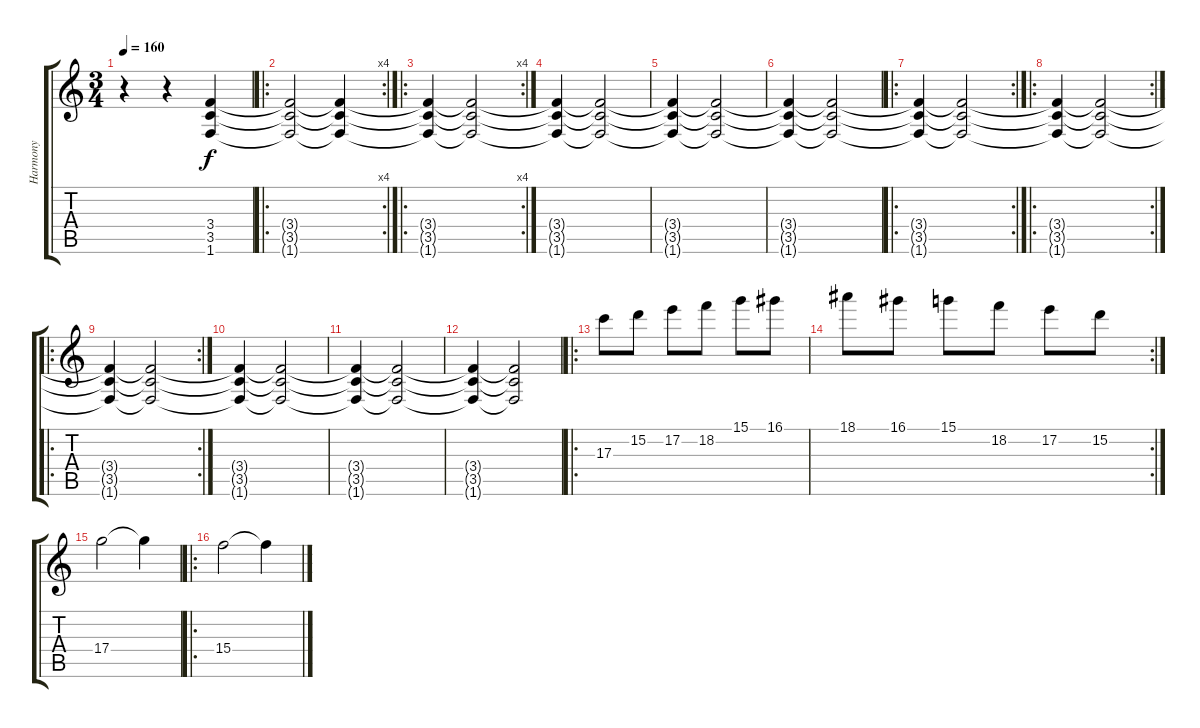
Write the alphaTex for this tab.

\track ("Harmony" "Harmony") {instrument overdrivenguitar}
\staff {score tabs}
\tuning (E4 B3 G3 D3 A2 E2) {hide}
\ts (3 4)
\tempo 160
\clef g2
\ks c
r.4{dy f instrument overdrivenguitar} r.4 (3.4 3.5 1.6).4 |
\ro
\rc 4
(3.4{t} 3.5{t} 1.6{t}).2 (3.4{t} 3.5{t} 1.6{t}).4 |
\ro
\rc 4
(3.4{t} 3.5{t} 1.6{t}).4 (3.4{t} 3.5{t} 1.6{t}).2 |
(3.4{t} 3.5{t} 1.6{t}).4 (3.4{t} 3.5{t} 1.6{t}).2 |
(3.4{t} 3.5{t} 1.6{t}).4 (3.4{t} 3.5{t} 1.6{t}).2 |
(3.4{t} 3.5{t} 1.6{t}).4 (3.4{t} 3.5{t} 1.6{t}).2 |
\ro
\rc 2
(3.4{t} 3.5{t} 1.6{t}).4 (3.4{t} 3.5{t} 1.6{t}).2 |
\ro
\rc 2
(3.4{t} 3.5{t} 1.6{t}).4 (3.4{t} 3.5{t} 1.6{t}).2 |
\ro
\rc 2
(3.4{t} 3.5{t} 1.6{t}).4 (3.4{t} 3.5{t} 1.6{t}).2 |
(3.4{t} 3.5{t} 1.6{t}).4 (3.4{t} 3.5{t} 1.6{t}).2 |
(3.4{t} 3.5{t} 1.6{t}).4 (3.4{t} 3.5{t} 1.6{t}).2 |
(3.4{t} 3.5{t} 1.6{t}).4 (3.4{t} 3.5{t} 1.6{t}).2 |
\ro
17.3.8 15.2.8 17.2.8 18.2.8 15.1.8 16.1.8 |
\rc 2
18.1.8 16.1.8 15.1.8 18.2.8 17.2.8 15.2.8 |
17.4.2 17.4{t}.4 |
\ro
15.4.2 15.4{t}.4
